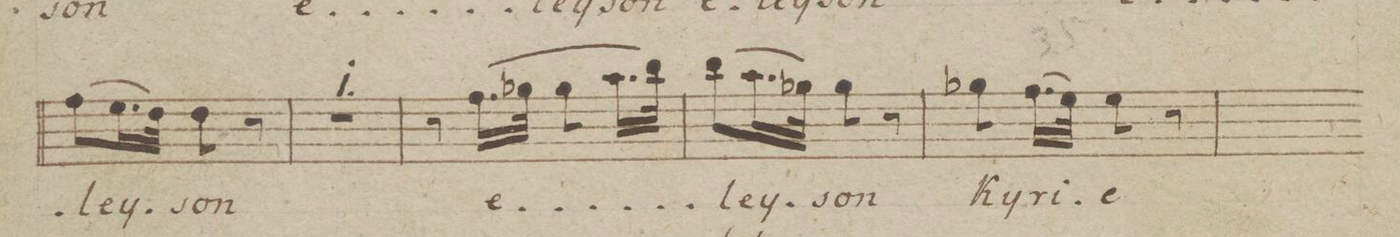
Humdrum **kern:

**kern	**text	**dynam
*I"Alto.	*	*
*clefC3	*	*
*k[b-e-]	*	*
*M2/4	*	*
(8g\L	.	.
16.f\L	-ley-	.
32e-\JJk)	.	.
8e-\	-son	.
8r	.	.
=31	=31	=31
2r	.	.
=32	=32	=32
8r	.	.
(16.g\LL	e-	.
32a-X\JJk	.	.
8a-\	.	.
16.b-\LL	.	.
32cc\JJk)	.	.
=33	=33	=33
(8cc\L	.	.
16.b-\L	-ley-	.
32a-X\JJk)	.	.
8a-\	-son	.
8r	.	.
=34	=34	=34
8a-X\	Ky-	.
(16.g\LL	-ri-	.
32f\JJk)	.	.
8f\	-e	.
8r	.	.
=35	=35	=35
*-	*-	*-
